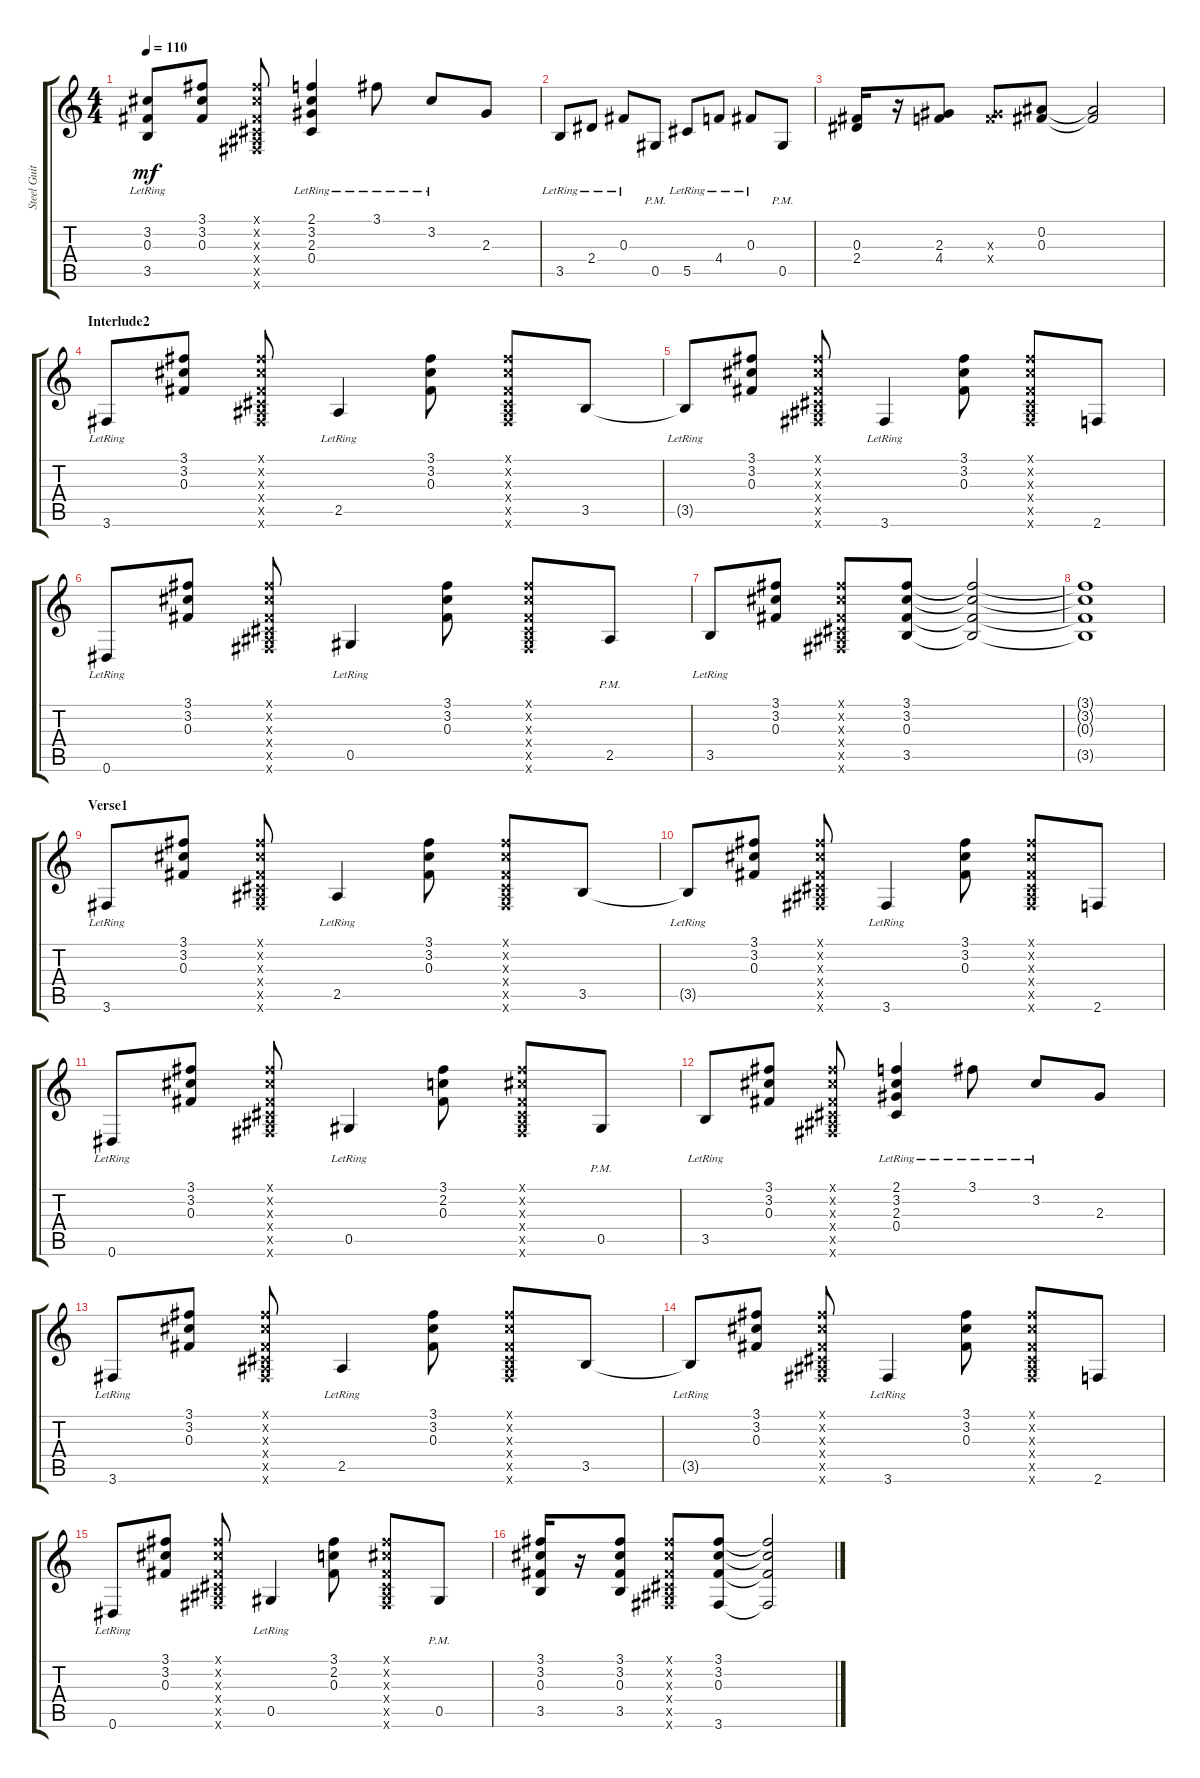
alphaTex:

\track ("Steel Guitar" "Steel Guit") {instrument acousticguitarnylon}
\staff {score tabs}
\tuning (Eb4 Bb3 Gb3 Db3 Ab2 Eb2) {hide}
\ts (4 4)
\tempo 110
\clef g2
\ks c
(3.2{t} 0.3{t} 3.5{lr t}).8{dy mf} (3.1 3.2 0.3).8 (3.1{x} 3.2{x} 0.3{x} 0.4{x} 2.5{x} 3.6{x}).8 (2.1{lr} 3.2{lr} 2.3{lr} 0.4{lr}).4 3.1{lr}.8 3.2{lr}.8 2.3.8 |
3.5{lr}.8 2.4{lr}.8 0.3{lr}.8 0.5{pm}.8 5.5{lr}.8 4.4{lr}.8 0.3{lr}.8 0.5{pm}.8 |
(0.3 2.4).16 r.16 (2.3 4.4).8 (2.3{x} 4.4{x}).8 (0.2 0.3).8 (0.2{t} 0.3{t}).2 |
\section ("" "Interlude2")
3.6{lr}.8 (3.1 3.2 0.3).8 (3.1{x} 3.2{x} 0.3{x} 0.4{x} 2.5{x} 3.6{x}).8 2.5{lr}.4 (3.1 3.2 0.3).8 (3.1{x} 3.2{x} 0.3{x} 0.4{x} 2.5{x} 3.6{x}).8 3.5.8 |
3.5{lr t}.8 (3.1 3.2 0.3).8 (3.1{x} 3.2{x} 0.3{x} 0.4{x} 2.5{x} 3.6{x}).8 3.6{lr}.4 (3.1 3.2 0.3).8 (3.1{x} 3.2{x} 0.3{x} 0.4{x} 2.5{x} 3.6{x}).8 2.6.8 |
0.6{lr}.8 (3.1 3.2 0.3).8 (3.1{x} 3.2{x} 0.3{x} 0.4{x} 2.5{x} 3.6{x}).8 0.5{lr}.4 (3.1 3.2 0.3).8 (3.1{x} 3.2{x} 0.3{x} 0.4{x} 2.5{x} 3.6{x}).8 2.5{pm}.8 |
3.5{lr}.8 (3.1 3.2 0.3).8 (3.1{x} 3.2{x} 0.3{x} 0.4{x} 2.5{x} 3.6{x}).8 (3.1 3.2 0.3 3.5).8 (3.1{t} 3.2{t} 0.3{t} 3.5{t}).2 |
(3.1{t} 3.2{t} 0.3{t} 3.5{t}).1 |
\section ("" "Verse1")
3.6{lr}.8 (3.1 3.2 0.3).8 (3.1{x} 3.2{x} 0.3{x} 0.4{x} 2.5{x} 3.6{x}).8 2.5{lr}.4 (3.1 3.2 0.3).8 (3.1{x} 3.2{x} 0.3{x} 0.4{x} 2.5{x} 3.6{x}).8 3.5.8 |
3.5{lr t}.8 (3.1 3.2 0.3).8 (3.1{x} 3.2{x} 0.3{x} 0.4{x} 2.5{x} 3.6{x}).8 3.6{lr}.4 (3.1 3.2 0.3).8 (3.1{x} 3.2{x} 0.3{x} 0.4{x} 2.5{x} 3.6{x}).8 2.6.8 |
0.6{lr}.8 (3.1 3.2 0.3).8 (3.1{x} 3.2{x} 0.3{x} 0.4{x} 2.5{x} 3.6{x}).8 0.5{lr}.4 (3.1 2.2 0.3).8 (3.1{x} 3.2{x} 0.3{x} 0.4{x} 2.5{x} 3.6{x}).8 0.5{pm}.8 |
3.5{lr}.8 (3.1 3.2 0.3).8 (3.1{x} 3.2{x} 0.3{x} 0.4{x} 2.5{x} 3.6{x}).8 (2.1{lr} 3.2{lr} 2.3{lr} 0.4{lr}).4 3.1{lr}.8 3.2{lr}.8 2.3.8 |
3.6{lr}.8 (3.1 3.2 0.3).8 (3.1{x} 3.2{x} 0.3{x} 0.4{x} 2.5{x} 3.6{x}).8 2.5{lr}.4 (3.1 3.2 0.3).8 (3.1{x} 3.2{x} 0.3{x} 0.4{x} 2.5{x} 3.6{x}).8 3.5.8 |
3.5{lr t}.8 (3.1 3.2 0.3).8 (3.1{x} 3.2{x} 0.3{x} 0.4{x} 2.5{x} 3.6{x}).8 3.6{lr}.4 (3.1 3.2 0.3).8 (3.1{x} 3.2{x} 0.3{x} 0.4{x} 2.5{x} 3.6{x}).8 2.6.8 |
0.6{lr}.8 (3.1 3.2 0.3).8 (3.1{x} 3.2{x} 0.3{x} 0.4{x} 2.5{x} 3.6{x}).8 0.5{lr}.4 (3.1 2.2 0.3).8 (3.1{x} 3.2{x} 0.3{x} 0.4{x} 2.5{x} 3.6{x}).8 0.5{pm}.8 |
(3.1 3.2 0.3 3.5).16 r.16 (3.1 3.2 0.3 3.5).8 (3.1{x} 3.2{x} 0.3{x} 0.4{x} 2.5{x} 3.6{x}).8 (3.1 3.2 0.3 3.6).8 (3.1{t} 3.2{t} 0.3{t} 3.6{t}).2
